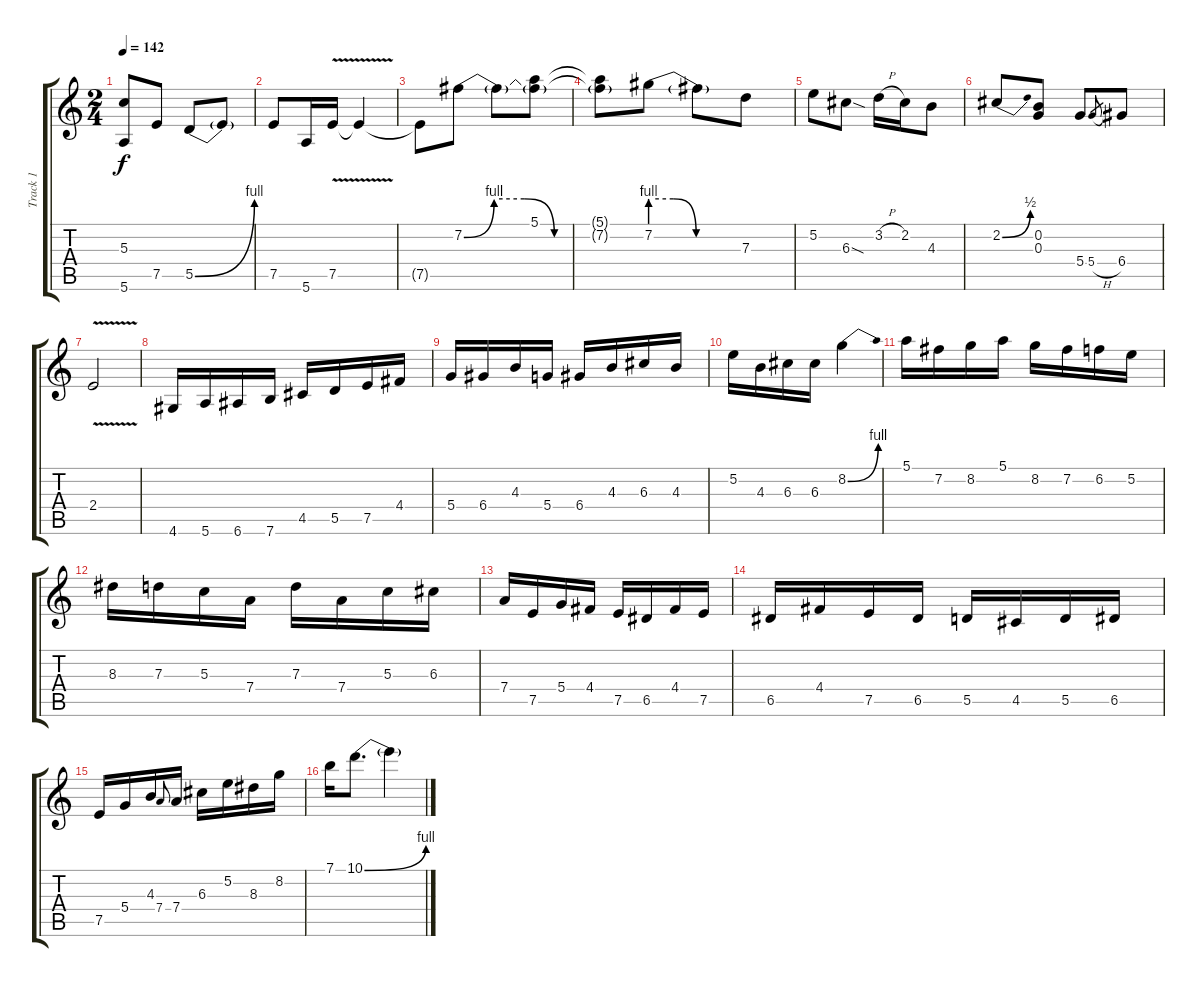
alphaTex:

\track ("Track 1" "Track 1") {instrument electricguitarclean}
\staff {score tabs}
\tuning (E4 B3 G3 D3 A2 E2) {hide}
\ts (2 4)
\tempo 142
\clef g2
\ks c
(5.3{t} 5.6).8{dy f} 7.5.8 5.5{be (bend 0 0 60 4)}.8 5.5{t}.8 |
7.5.8 5.6.16 7.5{v}.16 7.5{t}.4 |
7.5{t}.8 7.2{be (custom 0 0 10 4 20 4 30 0 60 0)}.8 7.2{t}.8 (5.1 7.2{t}).8 |
(5.1{t} 7.2{t}).8 7.2{be (custom 0 4 15 4 30 0 60 0)}.8 7.2{t}.8 7.3.8 |
5.2.8 6.3{sod}.8 3.2{h}.16 2.2.16 4.3.8 |
2.2{be (bend 0 0 60 2)}.8 (0.2 0.3).8 5.4.8 5.4{h}.8{gr} 6.4.8 |
2.4{v}.2 |
4.6.16 5.6.16 6.6.16 7.6.16 4.5.16 5.5.16 7.5.16 4.4.16 |
5.4.16 6.4.16 4.3.16 5.4.16 6.4.16 4.3.16 6.3.16 4.3.16 |
5.2.16 4.3.16 6.3.16 6.3.16 8.2{be (bend 0 0 60 4)}.4 |
5.1.16 7.2.16 8.2.16 5.1.16 8.2.16 7.2.16 6.2.16 5.2.16 |
8.3.16 7.3.16 5.3.16 7.4.16 7.3.16 7.4.16 5.3.16 6.3.16 |
7.4.16 7.5.16 5.4.16 4.4.16 7.5.16 6.5.16 4.4.16 7.5.16 |
6.5.16 4.4.16 7.5.16 6.5.16 5.5.16 4.5.16 5.5.16 6.5.16 |
7.5.16 5.4.16 4.3.16 7.4.8{gr onbeat} 7.4.16 6.3.16 5.2.16 8.3.16 8.2.16 |
7.1.16 10.1{be (bend 0 0 60 4)}.8{d} 10.1{t}.4
